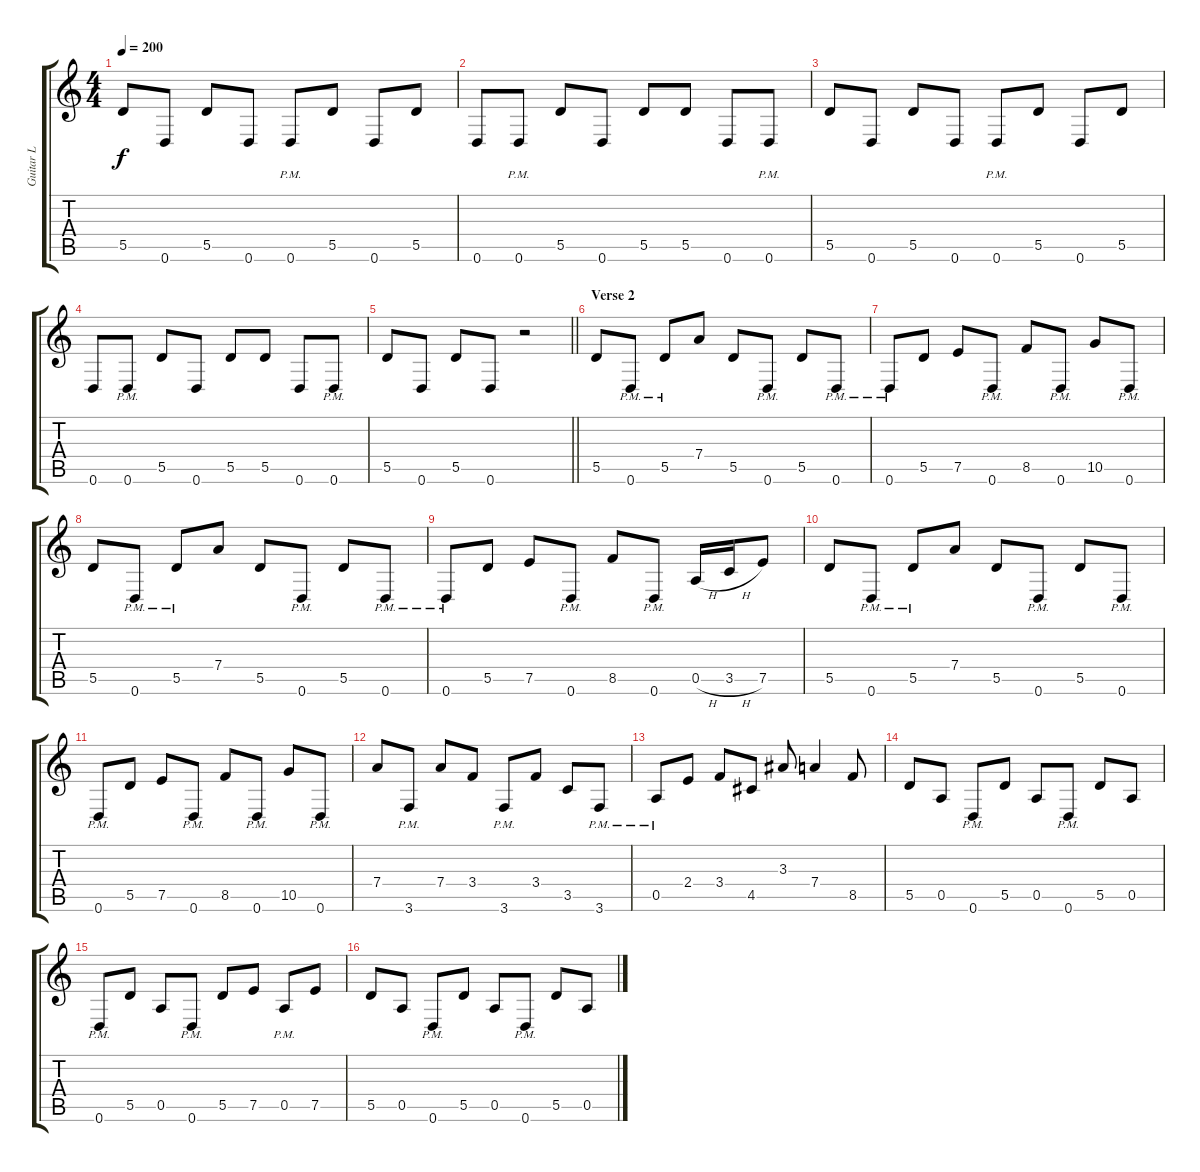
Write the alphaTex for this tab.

\track ("Guitar L" "Guitar L") {instrument overdrivenguitar}
\staff {score tabs}
\tuning (E4 B3 G3 D3 A2 D2) {hide}
\ts (4 4)
\tempo 200
\clef g2
\ks c
5.5.8{dy f} 0.6.8 5.5.8 0.6.8 0.6{pm}.8 5.5.8 0.6.8 5.5.8 |
0.6.8 0.6{pm}.8 5.5.8 0.6.8 5.5.8 5.5.8 0.6.8 0.6{pm}.8 |
5.5.8 0.6.8 5.5.8 0.6.8 0.6{pm}.8 5.5.8 0.6.8 5.5.8 |
0.6.8 0.6{pm}.8 5.5.8 0.6.8 5.5.8 5.5.8 0.6.8 0.6{pm}.8 |
\barLineRight lightlight
5.5.8 0.6.8 5.5.8 0.6.8 r.2 |
\section ("" "Verse 2")
5.5.8 0.6{pm}.8 5.5{pm}.8 7.4.8 5.5.8 0.6{pm}.8 5.5.8 0.6{pm}.8 |
0.6{pm}.8 5.5.8 7.5.8 0.6{pm}.8 8.5.8 0.6{pm}.8 10.5.8 0.6{pm}.8 |
5.5.8 0.6{pm}.8 5.5{pm}.8 7.4.8 5.5.8 0.6{pm}.8 5.5.8 0.6{pm}.8 |
0.6{pm}.8 5.5.8 7.5.8 0.6{pm}.8 8.5.8 0.6{pm}.8 0.5{h}.16 3.5{h}.16 7.5.8 |
5.5.8 0.6{pm}.8 5.5{pm}.8 7.4.8 5.5.8 0.6{pm}.8 5.5.8 0.6{pm}.8 |
0.6{pm}.8 5.5.8 7.5.8 0.6{pm}.8 8.5.8 0.6{pm}.8 10.5.8 0.6{pm}.8 |
7.4.8 3.6{pm}.8 7.4.8 3.4.8 3.6{pm}.8 3.4.8 3.5.8 3.6{pm}.8 |
0.5{pm}.8 2.4.8 3.4.8 4.5.8 3.3.8 7.4.4 8.5.8 |
5.5.8 0.5.8 0.6{pm}.8 5.5.8 0.5.8 0.6{pm}.8 5.5.8 0.5.8 |
0.6{pm}.8 5.5.8 0.5.8 0.6{pm}.8 5.5.8 7.5.8 0.5{pm}.8 7.5.8 |
5.5.8 0.5.8 0.6{pm}.8 5.5.8 0.5.8 0.6{pm}.8 5.5.8 0.5.8
